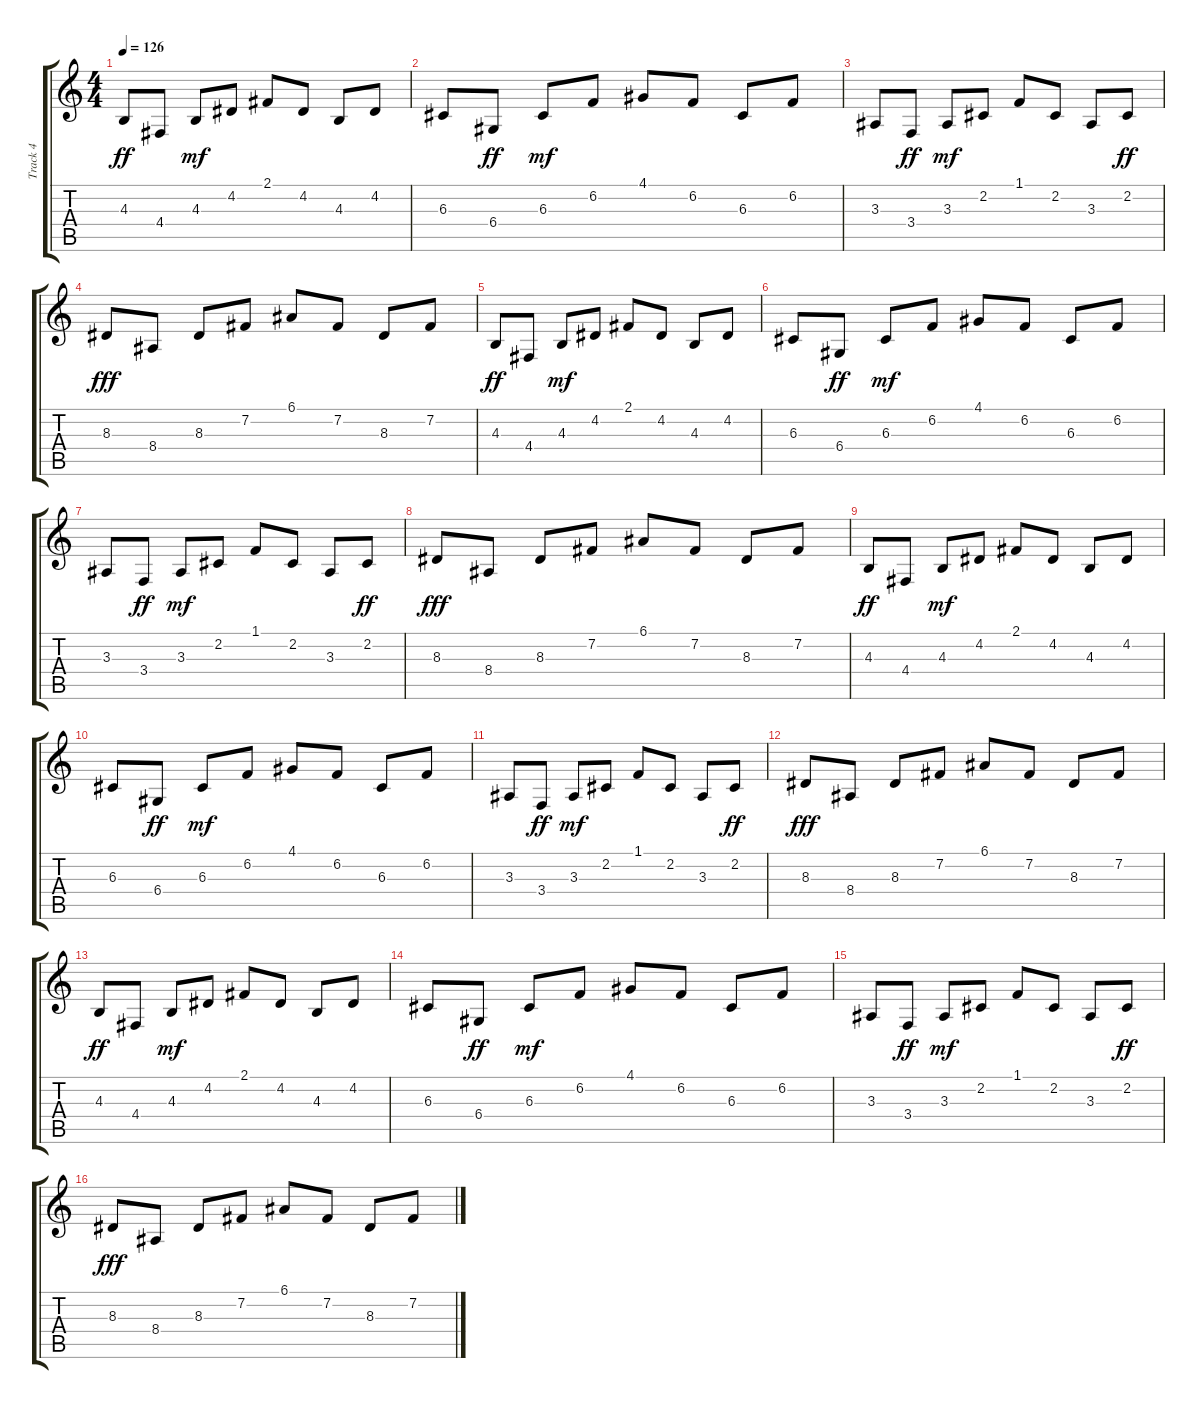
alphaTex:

\track ("Track 4" "Track 4") {instrument vibraphone}
\staff {score tabs}
\tuning (E4 B3 G3 D3 A2 E2) {hide}
\ts (4 4)
\tempo 126
\clef g2
\ks c
4.3.8{dy ff} 4.4.8 4.3.8{dy mf} 4.2.8 2.1.8 4.2.8 4.3.8 4.2.8 |
6.3.8 6.4.8{dy ff} 6.3.8{dy mf} 6.2.8 4.1.8 6.2.8 6.3.8 6.2.8 |
3.3.8 3.4.8{dy ff} 3.3.8{dy mf} 2.2.8 1.1.8 2.2.8 3.3.8 2.2.8{dy ff} |
8.3.8{dy fff} 8.4.8 8.3.8 7.2.8 6.1.8 7.2.8 8.3.8 7.2.8 |
4.3.8{dy ff} 4.4.8 4.3.8{dy mf} 4.2.8 2.1.8 4.2.8 4.3.8 4.2.8 |
6.3.8 6.4.8{dy ff} 6.3.8{dy mf} 6.2.8 4.1.8 6.2.8 6.3.8 6.2.8 |
3.3.8 3.4.8{dy ff} 3.3.8{dy mf} 2.2.8 1.1.8 2.2.8 3.3.8 2.2.8{dy ff} |
8.3.8{dy fff} 8.4.8 8.3.8 7.2.8 6.1.8 7.2.8 8.3.8 7.2.8 |
4.3.8{dy ff} 4.4.8 4.3.8{dy mf} 4.2.8 2.1.8 4.2.8 4.3.8 4.2.8 |
6.3.8 6.4.8{dy ff} 6.3.8{dy mf} 6.2.8 4.1.8 6.2.8 6.3.8 6.2.8 |
3.3.8 3.4.8{dy ff} 3.3.8{dy mf} 2.2.8 1.1.8 2.2.8 3.3.8 2.2.8{dy ff} |
8.3.8{dy fff} 8.4.8 8.3.8 7.2.8 6.1.8 7.2.8 8.3.8 7.2.8 |
4.3.8{dy ff} 4.4.8 4.3.8{dy mf} 4.2.8 2.1.8 4.2.8 4.3.8 4.2.8 |
6.3.8 6.4.8{dy ff} 6.3.8{dy mf} 6.2.8 4.1.8 6.2.8 6.3.8 6.2.8 |
3.3.8 3.4.8{dy ff} 3.3.8{dy mf} 2.2.8 1.1.8 2.2.8 3.3.8 2.2.8{dy ff} |
8.3.8{dy fff} 8.4.8 8.3.8 7.2.8 6.1.8 7.2.8 8.3.8 7.2.8
